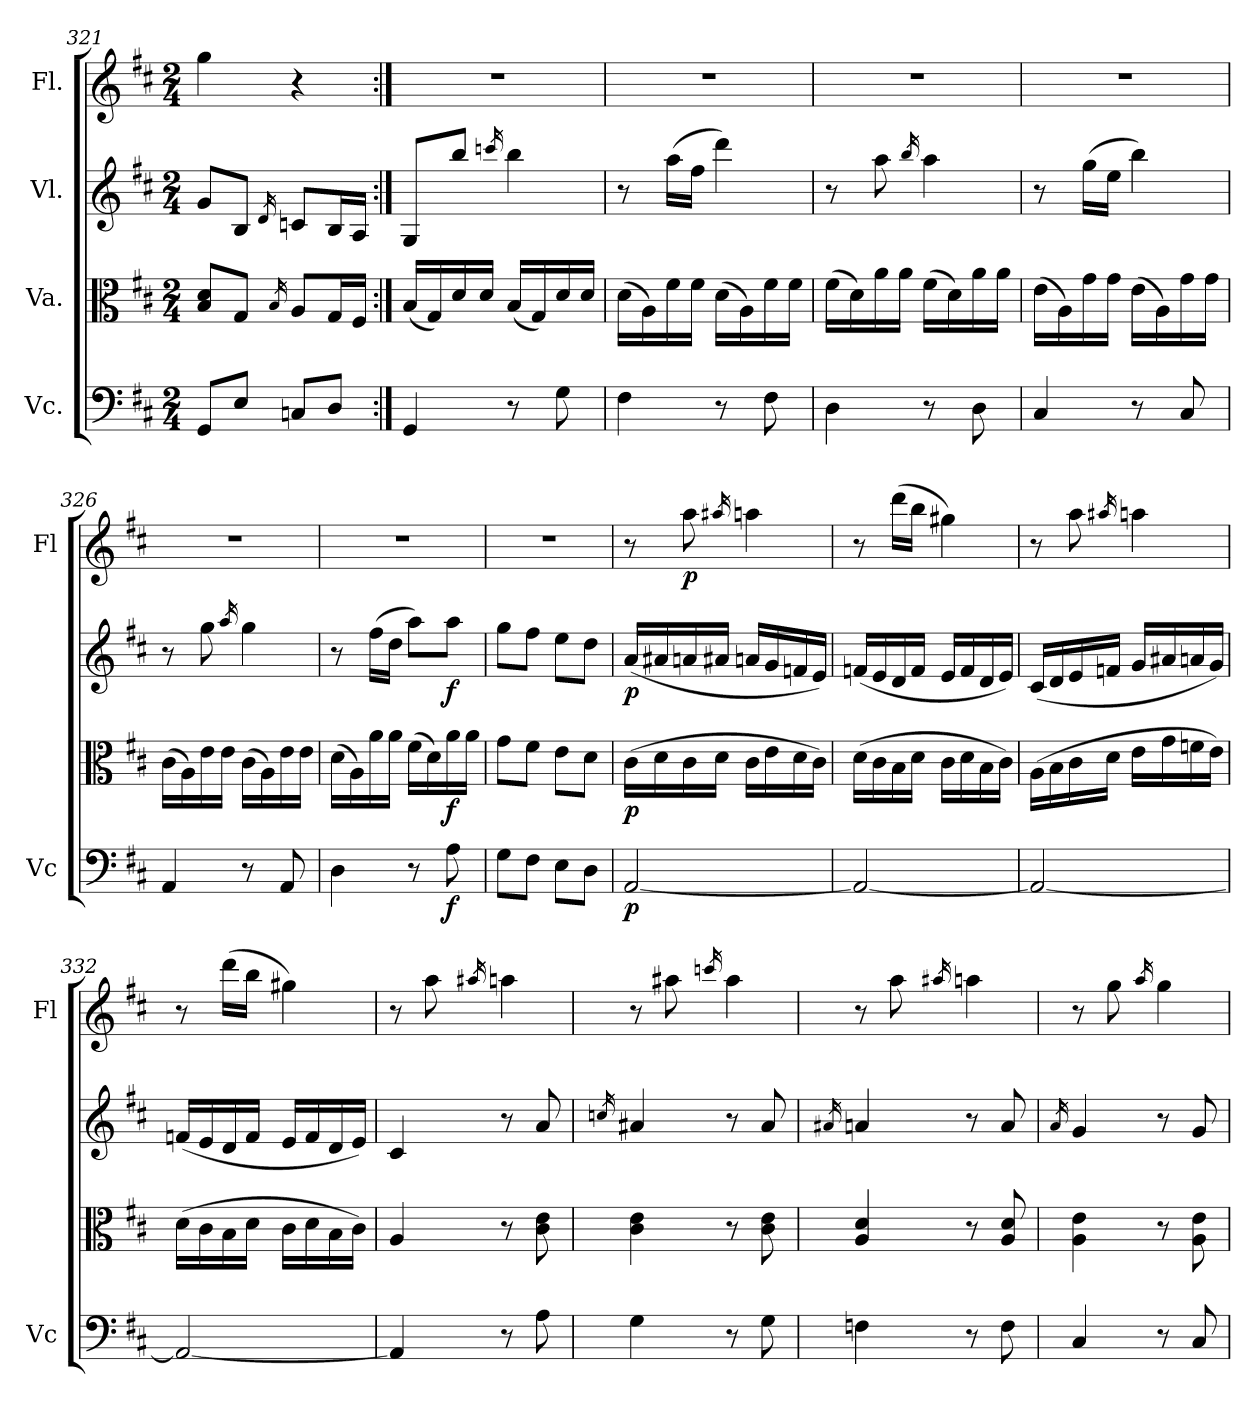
**kern	**dynam	**kern	**dynam	**kern	**dynam	**kern	**dynam
*part4	*part4	*part3	*part3	*part2	*part2	*part1	*part1
*staff4	*staff4	*staff3	*staff3	*staff2	*staff2	*staff1	*staff1
*I"Vc.	*	*I"Va.	*	*I"Vl.	*	*I"Fl.	*
*I'Vc	*	*	*	*	*	*I'Fl	*
*clefF4	*	*clefC3	*	*clefG2	*	*clefG2	*
*k[f#c#]	*	*k[f#c#]	*	*k[f#c#]	*	*k[f#c#]	*
*M2/4	*	*M2/4	*	*M2/4	*	*M2/4	*
=321	=321	=321	=321	=321	=321	=321	=321
8GG/L	.	8B/ 8d/L	.	8g/L	.	4gg\	.
8E/J	.	8G/J	.	8B/J	.	.	.
.	.	16qB/	.	16qd/	.	.	.
8Cn/L	.	8A/L	.	8cn/L	.	4r	.
8D/J	.	16G/L	.	16B/L	.	.	.
.	.	16F#/JJ	.	16A/JJ	.	.	.
=322:|!	=322:|!	=322:|!	=322:|!	=322:|!	=322:|!	=322:|!	=322:|!
4GG/	.	(<16B/LL	.	8G/L	.	2r	.
.	.	16G/)	.	.	.	.	.
.	.	16d/	.	8bb/J	.	.	.
.	.	16d/JJ	.	.	.	.	.
.	.	.	.	16qcccn/	.	.	.
8r	.	(<16B/LL	.	4bb\	.	.	.
.	.	16G/)	.	.	.	.	.
8G\	.	16d/	.	.	.	.	.
.	.	16d/JJ	.	.	.	.	.
=323	=323	=323	=323	=323	=323	=323	=323
4F#\	.	(>16d\LL	.	8r	.	2r	.
.	.	16A\)	.	.	.	.	.
.	.	16f#\	.	(>16aa\LL	.	.	.
.	.	16f#\JJ	.	16ff#\JJ	.	.	.
8r	.	(>16d\LL	.	4ddd\)	.	.	.
.	.	16A\)	.	.	.	.	.
8F#\	.	16f#\	.	.	.	.	.
.	.	16f#\JJ	.	.	.	.	.
=324	=324	=324	=324	=324	=324	=324	=324
4D\	.	(>16f#\LL	.	8r	.	2r	.
.	.	16d\)	.	.	.	.	.
.	.	16a\	.	8aa\	.	.	.
.	.	16a\JJ	.	.	.	.	.
.	.	.	.	16qbb/	.	.	.
8r	.	(>16f#\LL	.	4aa\	.	.	.
.	.	16d\)	.	.	.	.	.
8D\	.	16a\	.	.	.	.	.
.	.	16a\JJ	.	.	.	.	.
=325	=325	=325	=325	=325	=325	=325	=325
4C#/	.	(>16e\LL	.	8r	.	2r	.
.	.	16A\)	.	.	.	.	.
.	.	16g\	.	(>16gg\LL	.	.	.
.	.	16g\JJ	.	16ee\JJ	.	.	.
8r	.	(>16e\LL	.	4bb\)	.	.	.
.	.	16A\)	.	.	.	.	.
8C#/	.	16g\	.	.	.	.	.
.	.	16g\JJ	.	.	.	.	.
=326	=326	=326	=326	=326	=326	=326	=326
4AA/	.	(>16c#\LL	.	8r	.	2r	.
.	.	16A\)	.	.	.	.	.
.	.	16e\	.	8gg\	.	.	.
.	.	16e\JJ	.	.	.	.	.
.	.	.	.	16qaa/	.	.	.
8r	.	(>16c#\LL	.	4gg\	.	.	.
.	.	16A\)	.	.	.	.	.
8AA/	.	16e\	.	.	.	.	.
.	.	16e\JJ	.	.	.	.	.
!!LO:PB:g=z
=327	=327	=327	=327	=327	=327	=327	=327
4D\	.	(>16d\LL	.	8r	.	2r	.
.	.	16A\)	.	.	.	.	.
.	.	16a\	.	(>16ff#\LL	.	.	.
.	.	16a\JJ	.	16dd\JJ	.	.	.
8r	.	(>16f#\LL	.	8aa\L)	.	.	.
.	.	16d\)	.	.	.	.	.
!	!LO:DY:b	!	!LO:DY:b	!	!LO:DY:b	!	!
8A\	f	16a\	f	8aa\J	f	.	.
.	.	16a\JJ	.	.	.	.	.
=328	=328	=328	=328	=328	=328	=328	=328
8G\L	.	8g\L	.	8gg\L	.	2r	.
8F#\J	.	8f#\J	.	8ff#\J	.	.	.
8E\L	.	8e\L	.	8ee\L	.	.	.
8D\J	.	8d\J	.	8dd\J	.	.	.
=329	=329	=329	=329	=329	=329	=329	=329
!	!LO:DY:b	!	!LO:DY:b	!	!LO:DY:b	!	!
[2AA/	p	(>16c#\LL	p	(<16a/LL	p	8r	.
.	.	16d\	.	16a#X/	.	.	.
!	!	!	!	!	!	!	!LO:DY:b
.	.	16c#\	.	16an/	.	8aa\	p
.	.	16d\JJ	.	16a#X/JJ	.	.	.
.	.	.	.	.	.	16qaa#X/	.
.	.	16c#\LL	.	16an/LL	.	4aan\	.
.	.	16e\	.	16g/	.	.	.
.	.	16d\	.	16fn/	.	.	.
.	.	16c#\JJ)	.	16e/JJ)	.	.	.
=330	=330	=330	=330	=330	=330	=330	=330
2AA/_	.	(>16d\LL	.	(<16fn/LL	.	8r	.
.	.	16c#\	.	16e/	.	.	.
.	.	16B\	.	16d/	.	(>16ddd\LL	.
.	.	16d\JJ	.	16f/JJ	.	16bb\JJ	.
.	.	16c#\LL	.	16e/LL	.	4gg#X\)	.
.	.	16d\	.	16f/	.	.	.
.	.	16B\	.	16d/	.	.	.
.	.	16c#\JJ)	.	16e/JJ)	.	.	.
=331	=331	=331	=331	=331	=331	=331	=331
2AA/_	.	(>16A\LL	.	(<16c#/LL	.	8r	.
.	.	16B\	.	16d/	.	.	.
.	.	16c#\	.	16e/	.	8aa\	.
.	.	16d\JJ	.	16fn/JJ	.	.	.
.	.	.	.	.	.	16qaa#X/	.
.	.	16e\LL	.	16g/LL	.	4aan\	.
.	.	16g\	.	16a#X/	.	.	.
.	.	16fn\	.	16an/	.	.	.
.	.	16e\JJ)	.	16g/JJ)	.	.	.
=332	=332	=332	=332	=332	=332	=332	=332
2AA/_	.	(>16d\LL	.	(<16fn/LL	.	8r	.
.	.	16c#\	.	16e/	.	.	.
.	.	16B\	.	16d/	.	(>16ddd\LL	.
.	.	16d\JJ	.	16f/JJ	.	16bb\JJ	.
.	.	16c#\LL	.	16e/LL	.	4gg#X\)	.
.	.	16d\	.	16f/	.	.	.
.	.	16B\	.	16d/	.	.	.
.	.	16c#\JJ)	.	16e/JJ)	.	.	.
=333	=333	=333	=333	=333	=333	=333	=333
4AA/]	.	4A/	.	4c#/	.	8r	.
.	.	.	.	.	.	8aa\	.
.	.	.	.	.	.	16qaa#X/	.
8r	.	8r	.	8r	.	4aan\	.
8A\	.	8c#\ 8e\	.	8a/	.	.	.
!!LO:LB:g=z
=334	=334	=334	=334	=334	=334	=334	=334
.	.	.	.	16qccn/	.	.	.
4G\	.	4c#\ 4e\	.	4a#X/	.	8r	.
.	.	.	.	.	.	8aa#X\	.
.	.	.	.	.	.	16qcccn/	.
8r	.	8r	.	8r	.	4aa#\	.
8G\	.	8c#\ 8e\	.	8a#/	.	.	.
=335	=335	=335	=335	=335	=335	=335	=335
.	.	.	.	16qa#X/	.	.	.
4Fn\	.	4A/ 4d/	.	4an/	.	8r	.
.	.	.	.	.	.	8aa\	.
.	.	.	.	.	.	16qaa#X/	.
8r	.	8r	.	8r	.	4aan\	.
8F\	.	8A/ 8d/	.	8a/	.	.	.
=336	=336	=336	=336	=336	=336	=336	=336
.	.	.	.	16qa/	.	.	.
4C#/	.	4A\ 4e\	.	4g/	.	8r	.
.	.	.	.	.	.	8gg\	.
.	.	.	.	.	.	16qaa/	.
8r	.	8r	.	8r	.	4gg\	.
8C#/	.	8A\ 8e\	.	8g/	.	.	.
=	=	=	=	=	=	=	=
*-	*-	*-	*-	*-	*-	*-	*-
